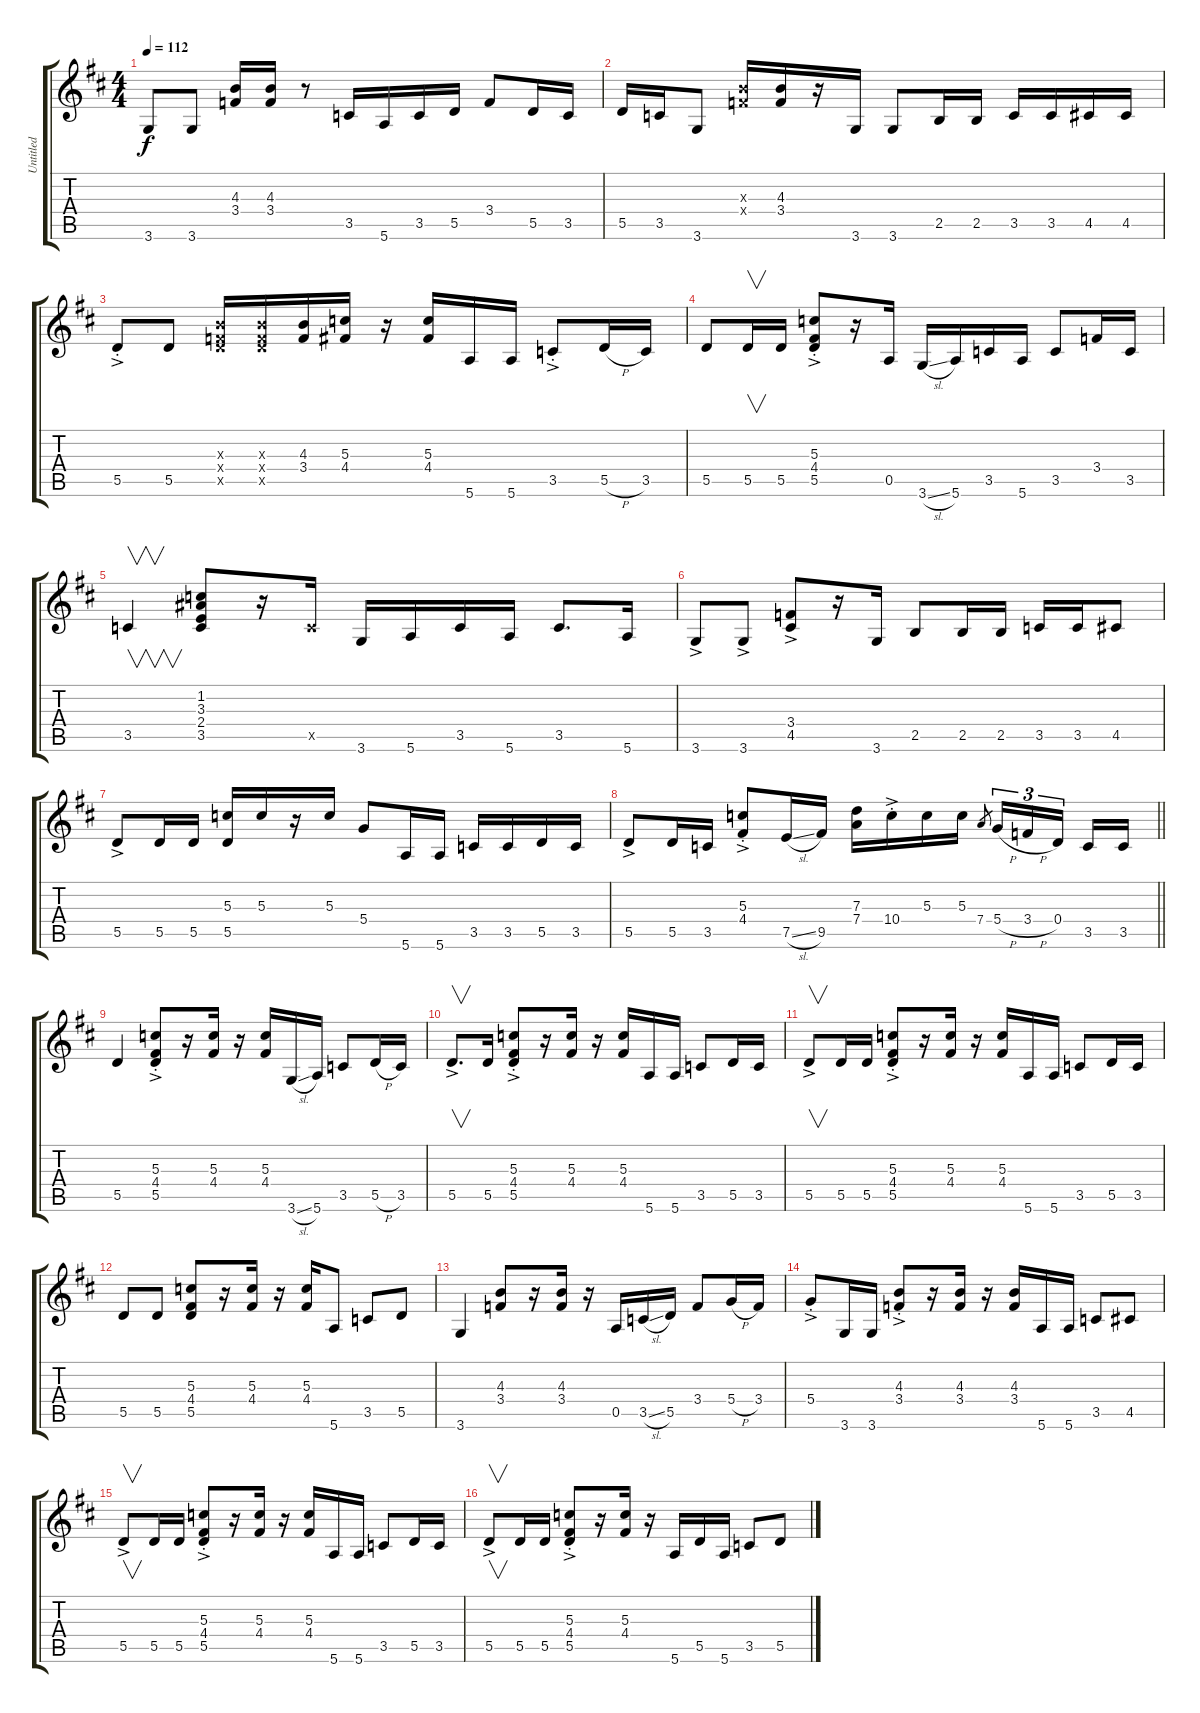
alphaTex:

\track ("Untitled" "Untitled") {instrument distortionguitar}
\staff {score tabs}
\tuning (E4 B3 G3 D3 A2 E2) {hide}
\ts (4 4)
\tempo 112
\clef g2
\ks d
3.6.8{dy f} 3.6.8 (4.3 3.4).16 (4.3 3.4).16 r.8 3.5.16 5.6.16 3.5.16 5.5.16 3.4.8 5.5.16 3.5.16 |
5.5.16 3.5.16 3.6.8 (4.3{x} 3.4{x}).16 (4.3 3.4).16 r.16 3.6.16 3.6.8 2.5.16 2.5.16 3.5.16 3.5.16 4.5.16 4.5.16 |
5.5{ac st}.8 5.5.8 (4.3{x} 3.4{x} 5.5{x}).16 (4.3{x} 3.4{x} 5.5{x}).16 (4.3 3.4).16 (5.3 4.4).16 r.16 (5.3 4.4).16 5.6.16 5.6.16 3.5{ac st}.8 5.5{h}.16 3.5.16 |
5.5.8 5.5.16{v} 5.5.16 (5.3{ac st} 4.4{ac st} 5.5{ac st}).8 r.16 0.5.16 3.6{sl}.16 5.6.16 3.5.16 5.6.16 3.5.8 3.4.16 3.5.16 |
3.5.4{v} (1.2 3.3 2.4 3.5).8 r.16 3.5{x}.16 3.6.16 5.6.16 3.5.16 5.6.16 3.5.8{d} 5.6.16 |
3.6{ac}.8 3.6{ac}.8 (3.4{ac} 4.5{ac}).8 r.16 3.6.16 2.5.8 2.5.16 2.5.16 3.5.16 3.5.16 4.5.8 |
5.5{ac}.8 5.5.16 5.5.16 (5.3 5.5).16 5.3.16 r.16 5.3.16 5.4.8 5.6.16 5.6.16 3.5.16 3.5.16 5.5.16 3.5.16 |
\barLineRight lightlight
5.5{ac}.8 5.5.16 3.5.16 (5.3{ac st} 4.4{ac st}).8 7.5{sl}.16 9.5.16 (7.3 7.4).16 10.4{ac st}.16 5.3.16 5.3.16 7.4.8{gr} 5.4{h}.16{tu (3 2)} 3.4{h}.16{tu (3 2)} 0.4.16{tu (3 2) beam splitsecondary} 3.5.16 3.5.16 |
\section ("" "")
5.5.4 (5.3{ac st} 4.4{ac st} 5.5{ac st}).8 r.16 (5.3 4.4).16 r.16 (5.3 4.4).16 3.6{sl}.16 5.6.16 3.5.8 5.5{h}.16 3.5.16 |
5.5{ac}.8{v d} 5.5.16 (5.3{ac st} 4.4{ac st} 5.5{ac st}).8 r.16 (5.3 4.4).16 r.16 (5.3 4.4).16 5.6.16 5.6.16 3.5.8 5.5.16 3.5.16 |
5.5{ac}.8{v} 5.5.16 5.5.16 (5.3{ac st} 4.4{ac st} 5.5{ac st}).8 r.16 (5.3 4.4).16 r.16 (5.3 4.4).16 5.6.16 5.6.16 3.5.8 5.5.16 3.5.16 |
5.5.8 5.5.8 (5.3 4.4 5.5).8 r.16 (5.3 4.4).16 r.16 (5.3 4.4).16 5.6.8 3.5.8 5.5.8 |
3.6.4 (4.3 3.4).8 r.16 (4.3 3.4).16 r.16 0.5.16 3.5{sl}.16 5.5.16 3.4.8 5.4{h}.16 3.4.16 |
5.4{ac st}.8 3.6.16 3.6.16 (4.3{ac st} 3.4{ac st}).8 r.16 (4.3 3.4).16 r.16 (4.3 3.4).16 5.6.16 5.6.16 3.5.8 4.5.8 |
5.5{ac}.8{v} 5.5.16 5.5.16 (5.3{ac st} 4.4{ac st} 5.5{ac st}).8 r.16 (5.3 4.4).16 r.16 (5.3 4.4).16 5.6.16 5.6.16 3.5.8 5.5.16 3.5.16 |
5.5{ac}.8{v} 5.5.16 5.5.16 (5.3{ac st} 4.4{ac st} 5.5{ac st}).8 r.16 (5.3 4.4).16 r.16 5.6.16 5.5.16 5.6.16 3.5.8 5.5.8
